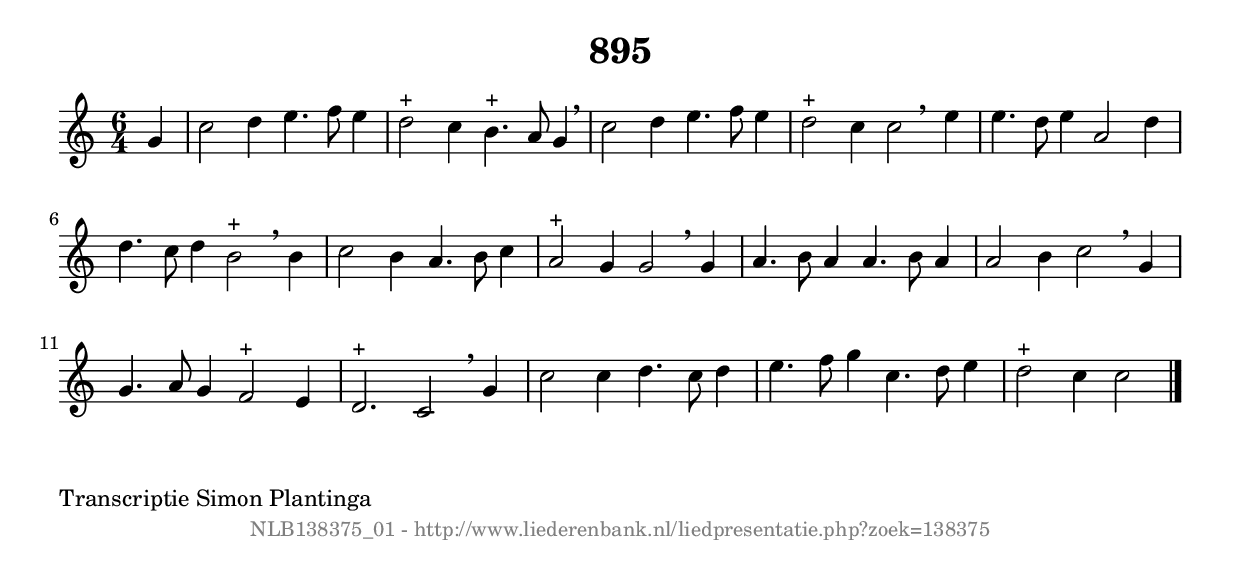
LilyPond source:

%
% produced by wce2krn 1.64 (7 June 2014)
%
\version"2.16"
#(append! paper-alist '(("long" . (cons (* 210 mm) (* 2000 mm)))))
#(set-default-paper-size "long")
sb = {\breathe}
mBreak = {\breathe }
bBreak = {\breathe }
x = {\once\override NoteHead #'style = #'cross }
gl=\glissando
itime={\override Staff.TimeSignature #'stencil = ##f }
ficta = {\once\set suggestAccidentals = ##t}
fine = {\once\override Score.RehearsalMark #'self-alignment-X = #1 \mark \markup {\italic{Fine}}}
dc = {\once\override Score.RehearsalMark #'self-alignment-X = #1 \mark \markup {\italic{D.C.}}}
dcf = {\once\override Score.RehearsalMark #'self-alignment-X = #1 \mark \markup {\italic{D.C. al Fine}}}
dcc = {\once\override Score.RehearsalMark #'self-alignment-X = #1 \mark \markup {\italic{D.C. al Coda}}}
ds = {\once\override Score.RehearsalMark #'self-alignment-X = #1 \mark \markup {\italic{D.S.}}}
dsf = {\once\override Score.RehearsalMark #'self-alignment-X = #1 \mark \markup {\italic{D.S. al Fine}}}
dsc = {\once\override Score.RehearsalMark #'self-alignment-X = #1 \mark \markup {\italic{D.S. al Coda}}}
pv = {\set Score.repeatCommands = #'((volta "1"))}
sv = {\set Score.repeatCommands = #'((volta "2"))}
tv = {\set Score.repeatCommands = #'((volta "3"))}
qv = {\set Score.repeatCommands = #'((volta "4"))}
xv = {\set Score.repeatCommands = #'((volta #f))}
\header{ tagline = ""
title = "895"
}
\score {{
\key c \major
\relative g'
{
\set melismaBusyProperties = #'()
\partial 32*8
\time 6/4
\tempo 4=120
\override Score.MetronomeMark #'transparent = ##t
\override Score.RehearsalMark #'break-visibility = #(vector #t #t #f)
g4 | c2 d4 e4. f8 e4 | d2^"+" c4 b4.^"+" a8 g4 \sb | c2 d4 e4. f8 e4 | d2^"+" c4 c2 \bar ":|:" \bBreak
e4 | e4. d8 e4 a,2 d4 | d4. c8 d4 b2^"+" \sb b4 | c2 b4 a4. b8 c4 | a2^"+" g4 g2 \mBreak
g4 | a4. b8 a4 a4. b8 a4 | a2 b4 c2 \sb g4 | g4. a8 g4 f2^"+" e4 | d2.^"+" c2 \mBreak
g'4 | c2 c4 d4. c8 d4 | e4. f8 g4 c,4. d8 e4 | d2^"+" c4 c2 \bar "|."
 }}
 \midi { }
 \layout {
            indent = 0.0\cm
}
}
\markup { \wordwrap-string #" 
Transcriptie Simon Plantinga
"}
\markup { \vspace #0 } \markup { \with-color #grey \fill-line { \center-column { \smaller "NLB138375_01 - http://www.liederenbank.nl/liedpresentatie.php?zoek=138375" } } }
